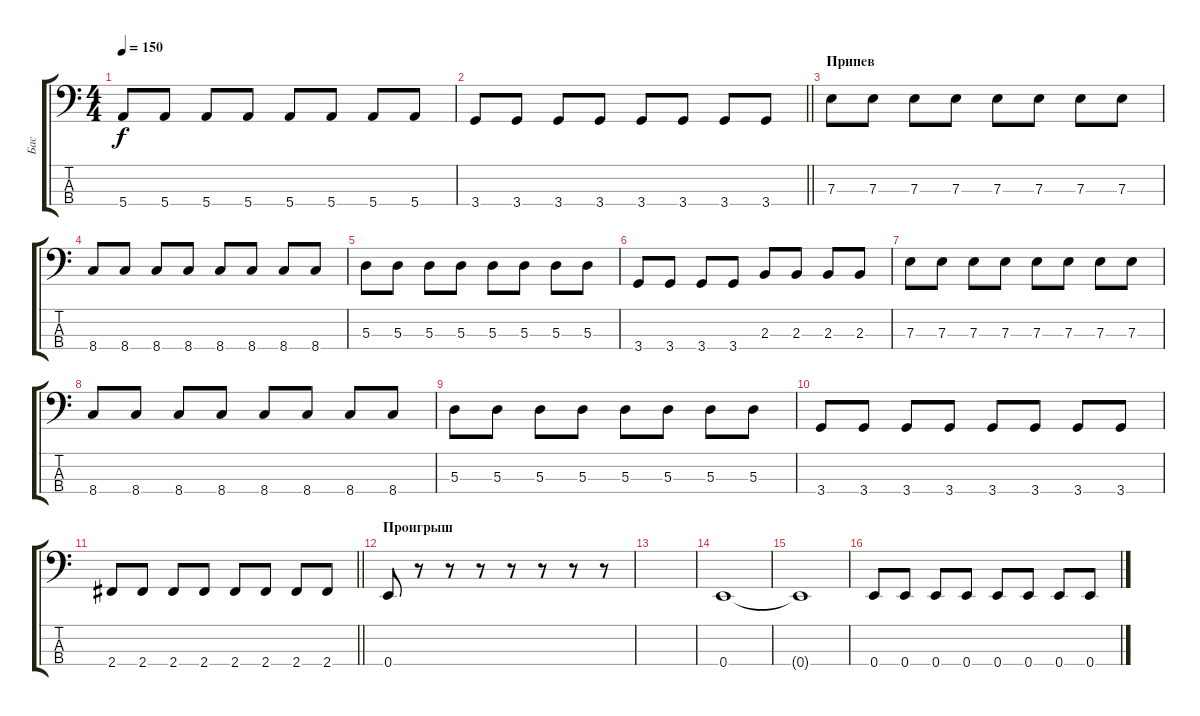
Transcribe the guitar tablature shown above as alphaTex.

\track ("Бас" "Бас") {instrument electricbassfinger}
\staff {score tabs}
\tuning (G2 D2 A1 E1) {hide}
\ts (4 4)
\tempo 150
\clef f4
\ks c
5.4.8{dy f} 5.4.8 5.4.8 5.4.8 5.4.8 5.4.8 5.4.8 5.4.8 |
\barLineRight lightlight
3.4.8 3.4.8 3.4.8 3.4.8 3.4.8 3.4.8 3.4.8 3.4.8 |
\section ("" "Припев")
7.3.8 7.3.8 7.3.8 7.3.8 7.3.8 7.3.8 7.3.8 7.3.8 |
8.4.8 8.4.8 8.4.8 8.4.8 8.4.8 8.4.8 8.4.8 8.4.8 |
5.3.8 5.3.8 5.3.8 5.3.8 5.3.8 5.3.8 5.3.8 5.3.8 |
3.4.8 3.4.8 3.4.8 3.4.8 2.3.8 2.3.8 2.3.8 2.3.8 |
7.3.8 7.3.8 7.3.8 7.3.8 7.3.8 7.3.8 7.3.8 7.3.8 |
8.4.8 8.4.8 8.4.8 8.4.8 8.4.8 8.4.8 8.4.8 8.4.8 |
5.3.8 5.3.8 5.3.8 5.3.8 5.3.8 5.3.8 5.3.8 5.3.8 |
3.4.8 3.4.8 3.4.8 3.4.8 3.4.8 3.4.8 3.4.8 3.4.8 |
\barLineRight lightlight
2.4.8 2.4.8 2.4.8 2.4.8 2.4.8 2.4.8 2.4.8 2.4.8 |
\section ("" "Проигрыш")
0.4.8 r.8 r.8 r.8 r.8 r.8 r.8 r.8 |
|
0.4.1 |
0.4{t}.1 |
0.4.8 0.4.8 0.4.8 0.4.8 0.4.8 0.4.8 0.4.8 0.4.8
